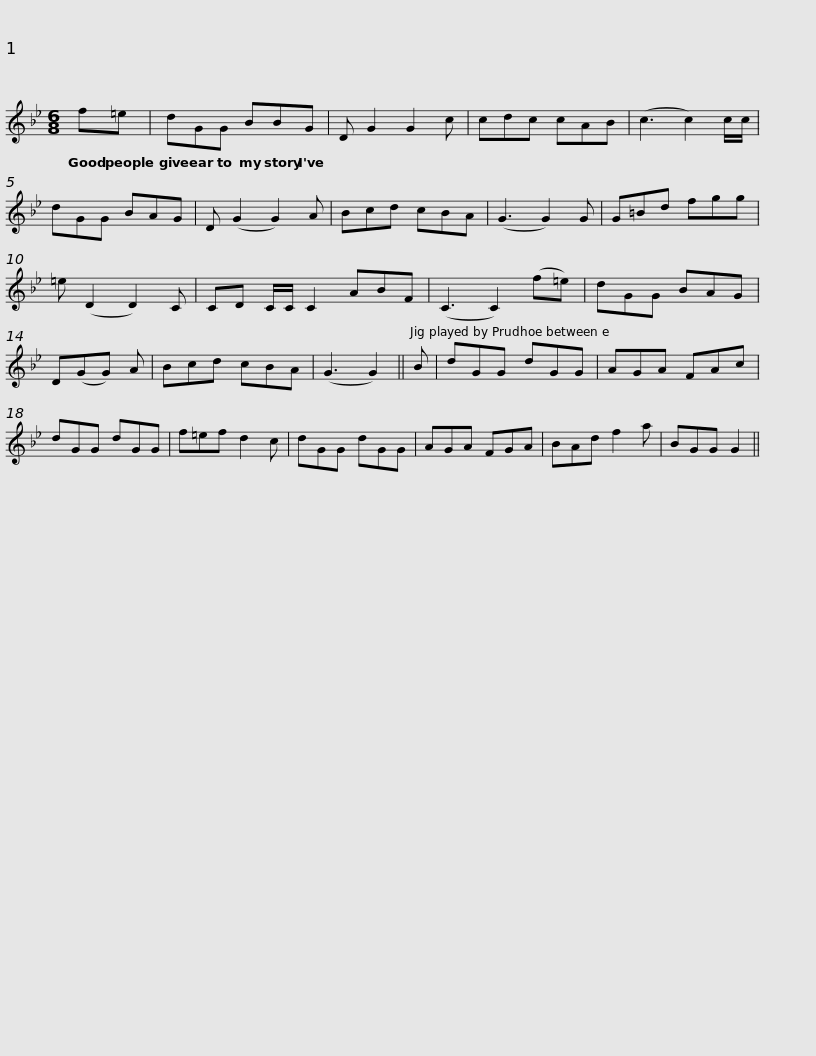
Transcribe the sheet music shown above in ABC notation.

X:1
L:1/8
M:6/8
I:linebreak $
K:Gmin
V:1 treble
V:1
 f=e | dGG BBG | D G2 G2 c | cdc cAB | (c3 c2) c/c/ | %5
 dGG BAG | D (G2 G2) A |$ Bcd cBA | (G3 G2) G | G=Bd fgg | %10
 =e (D2 D2) C | CD C/C/ C2 ABF | (C3 C2) (f=e) | dGG BAG |$ D(GG) A | %15
 Bcd cBA | (G3 G2) || B | dGG dGG | AGA FAc | %20
 dGG dGG | f=ef d2 c | dGG dGG |$ AGA FGA | BAd f2 a | %25
 BGG G2 || %26
